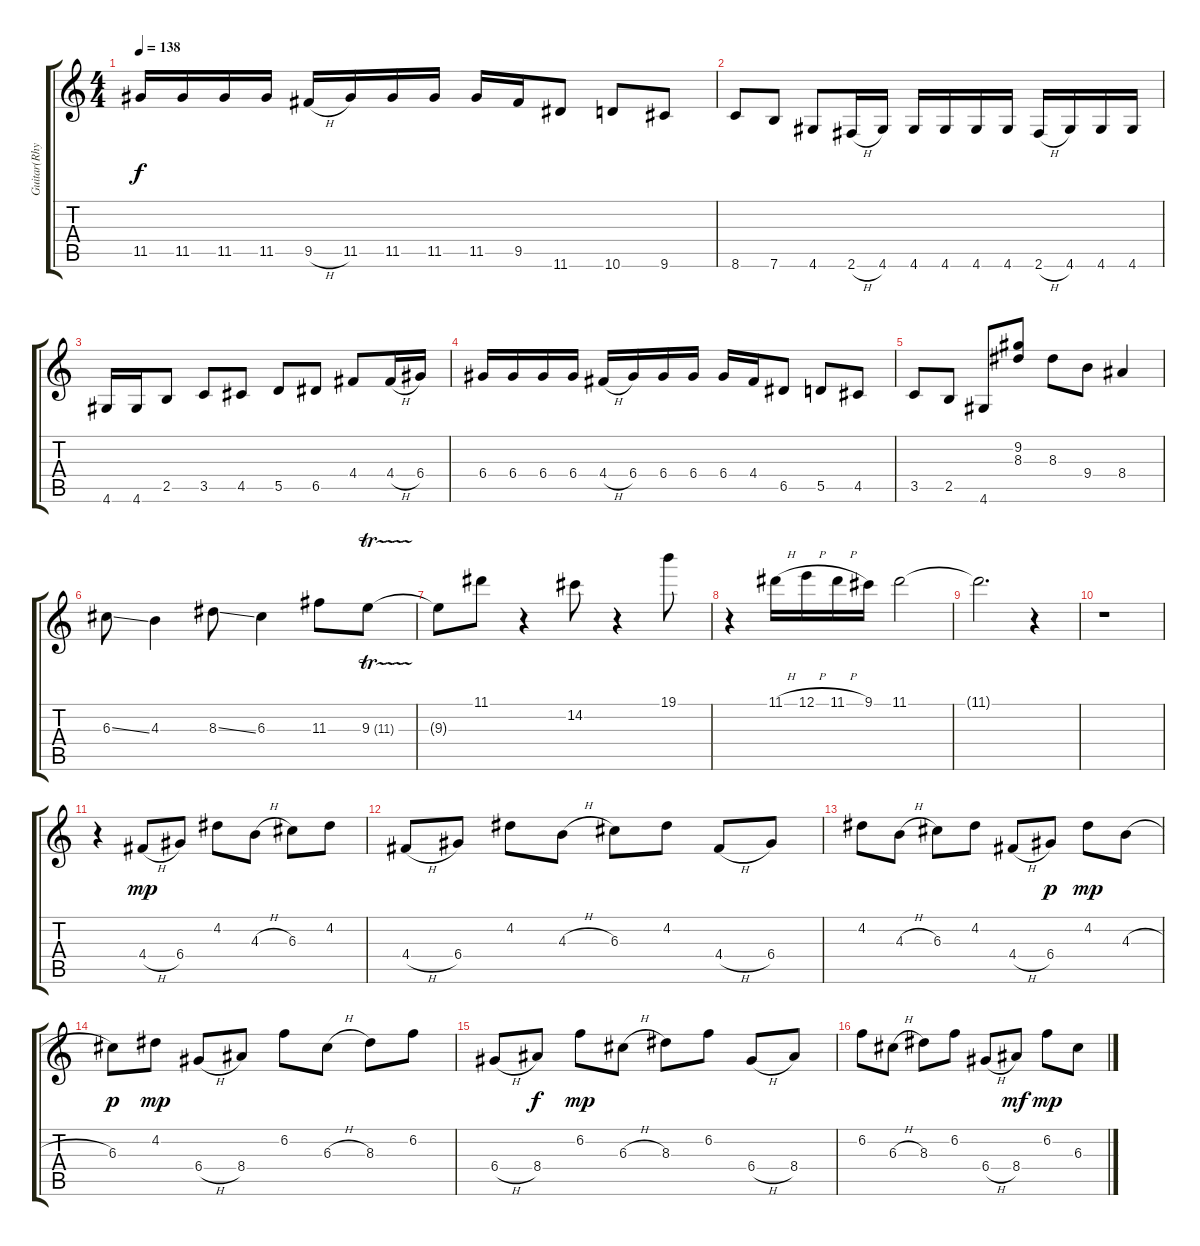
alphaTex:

\track ("Guitar(Rhythm)" "Guitar(Rhy") {instrument overdrivenguitar}
\staff {score tabs}
\tuning (E4 B3 G3 D3 A2 E2) {hide}
\ts (4 4)
\tempo 138
\clef g2
\ks c
11.5.16{dy f} 11.5.16 11.5.16 11.5.16 9.5{h}.16 11.5.16 11.5.16 11.5.16 11.5.16 9.5.16 11.6.8 10.6.8 9.6.8 |
8.6.8 7.6.8 4.6.8 2.6{h}.16 4.6.16 4.6.16 4.6.16 4.6.16 4.6.16 2.6{h}.16 4.6.16 4.6.16 4.6.16 |
4.6.16 4.6.16 2.5.8 3.5.8 4.5.8 5.5.8 6.5.8 4.4.8 4.4{h}.16 6.4.16 |
6.4.16 6.4.16 6.4.16 6.4.16 4.4{h}.16 6.4.16 6.4.16 6.4.16 6.4.16 4.4.16 6.5.8 5.5.8 4.5.8 |
3.5.8 2.5.8 4.6.8 (9.2 8.3).8 8.3.8 9.4.8 8.4.4 |
6.3{ss}.8 4.3.4 8.3{ss}.8 6.3.4 11.3.8 9.3{tr (11 16)}.8 |
9.3{t}.8 11.1.8 r.4 14.2.8 r.4 19.1.8 |
r.4 11.1{h}.16 12.1{h}.16 11.1{h}.16 9.1.16 11.1.2 |
11.1{t}.2{d} r.4 |
r.1 |
r.4 4.4{h}.8{dy mp balance 0 instrument electricguitarjazz} 6.4.8 4.2.8{balance 0 instrument electricguitarjazz} 4.3{h}.8 6.3.8 4.2.8 |
4.4{h}.8 6.4.8 4.2.8 4.3{h}.8 6.3.8 4.2.8 4.4{h}.8 6.4.8 |
4.2.8 4.3{h}.8 6.3.8 4.2.8 4.4{h}.8 6.4.8{dy p} 4.2.8{dy mp} 4.3{h}.8 |
6.3.8{dy p} 4.2.8{dy mp} 6.4{h}.8 8.4.8 6.2.8 6.3{h}.8 8.3.8 6.2.8 |
6.4{h}.8 8.4.8{dy f} 6.2.8{dy mp} 6.3{h}.8 8.3.8 6.2.8 6.4{h}.8 8.4.8 |
6.2.8 6.3{h}.8 8.3.8 6.2.8 6.4{h}.8 8.4.8{dy mf} 6.2.8{dy mp} 6.3{h}.8
